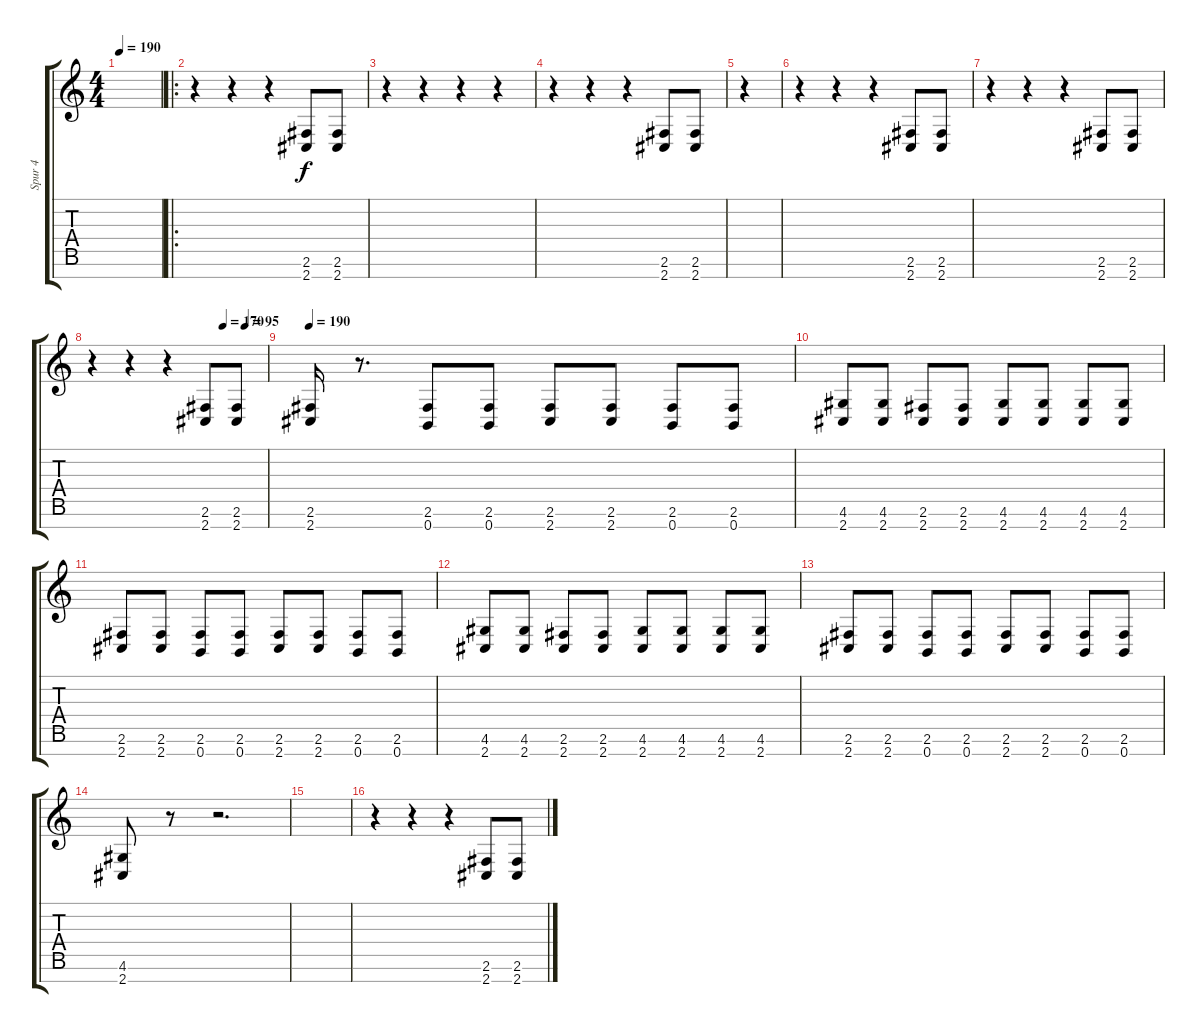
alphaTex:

\track ("Spur 4" "Spur 4") {instrument distortionguitar}
\staff {score tabs}
\tuning (E4 B3 G3 D3 A2 E2 B1) {hide}
\ts (4 4)
\tempo 190
\clef g2
\ks c
|
\ro
r.4 r.4 r.4 (2.6 2.7).8 (2.6 2.7).8 |
r.4 r.4 r.4 r.4 |
r.4 r.4 r.4 (2.6 2.7).8 (2.6 2.7).8 |
r.4 |
r.4 r.4 r.4 (2.6 2.7).8 (2.6 2.7).8 |
r.4 r.4 r.4 (2.6 2.7).8 (2.6 2.7).8 |
\tempo (170 0.75)
\tempo (95 0.875)
r.4 r.4 r.4 (2.6 2.7).8 (2.6 2.7).8 |
\tempo 190
(2.6 2.7).16{dy f} r.8{d} (2.6 0.7).8 (2.6 0.7).8 (2.6 2.7).8 (2.6 2.7).8 (2.6 0.7).8 (2.6 0.7).8 |
(4.6 2.7).8 (4.6 2.7).8 (2.6 2.7).8 (2.6 2.7).8 (4.6 2.7).8 (4.6 2.7).8 (4.6 2.7).8 (4.6 2.7).8 |
(2.6 2.7).8 (2.6 2.7).8 (2.6 0.7).8 (2.6 0.7).8 (2.6 2.7).8 (2.6 2.7).8 (2.6 0.7).8 (2.6 0.7).8 |
(4.6 2.7).8 (4.6 2.7).8 (2.6 2.7).8 (2.6 2.7).8 (4.6 2.7).8 (4.6 2.7).8 (4.6 2.7).8 (4.6 2.7).8 |
(2.6 2.7).8 (2.6 2.7).8 (2.6 0.7).8 (2.6 0.7).8 (2.6 2.7).8 (2.6 2.7).8 (2.6 0.7).8 (2.6 0.7).8 |
(4.6 2.7).8 r.8 r.2{d} |
|
r.4 r.4 r.4 (2.6 2.7).8 (2.6 2.7).8
